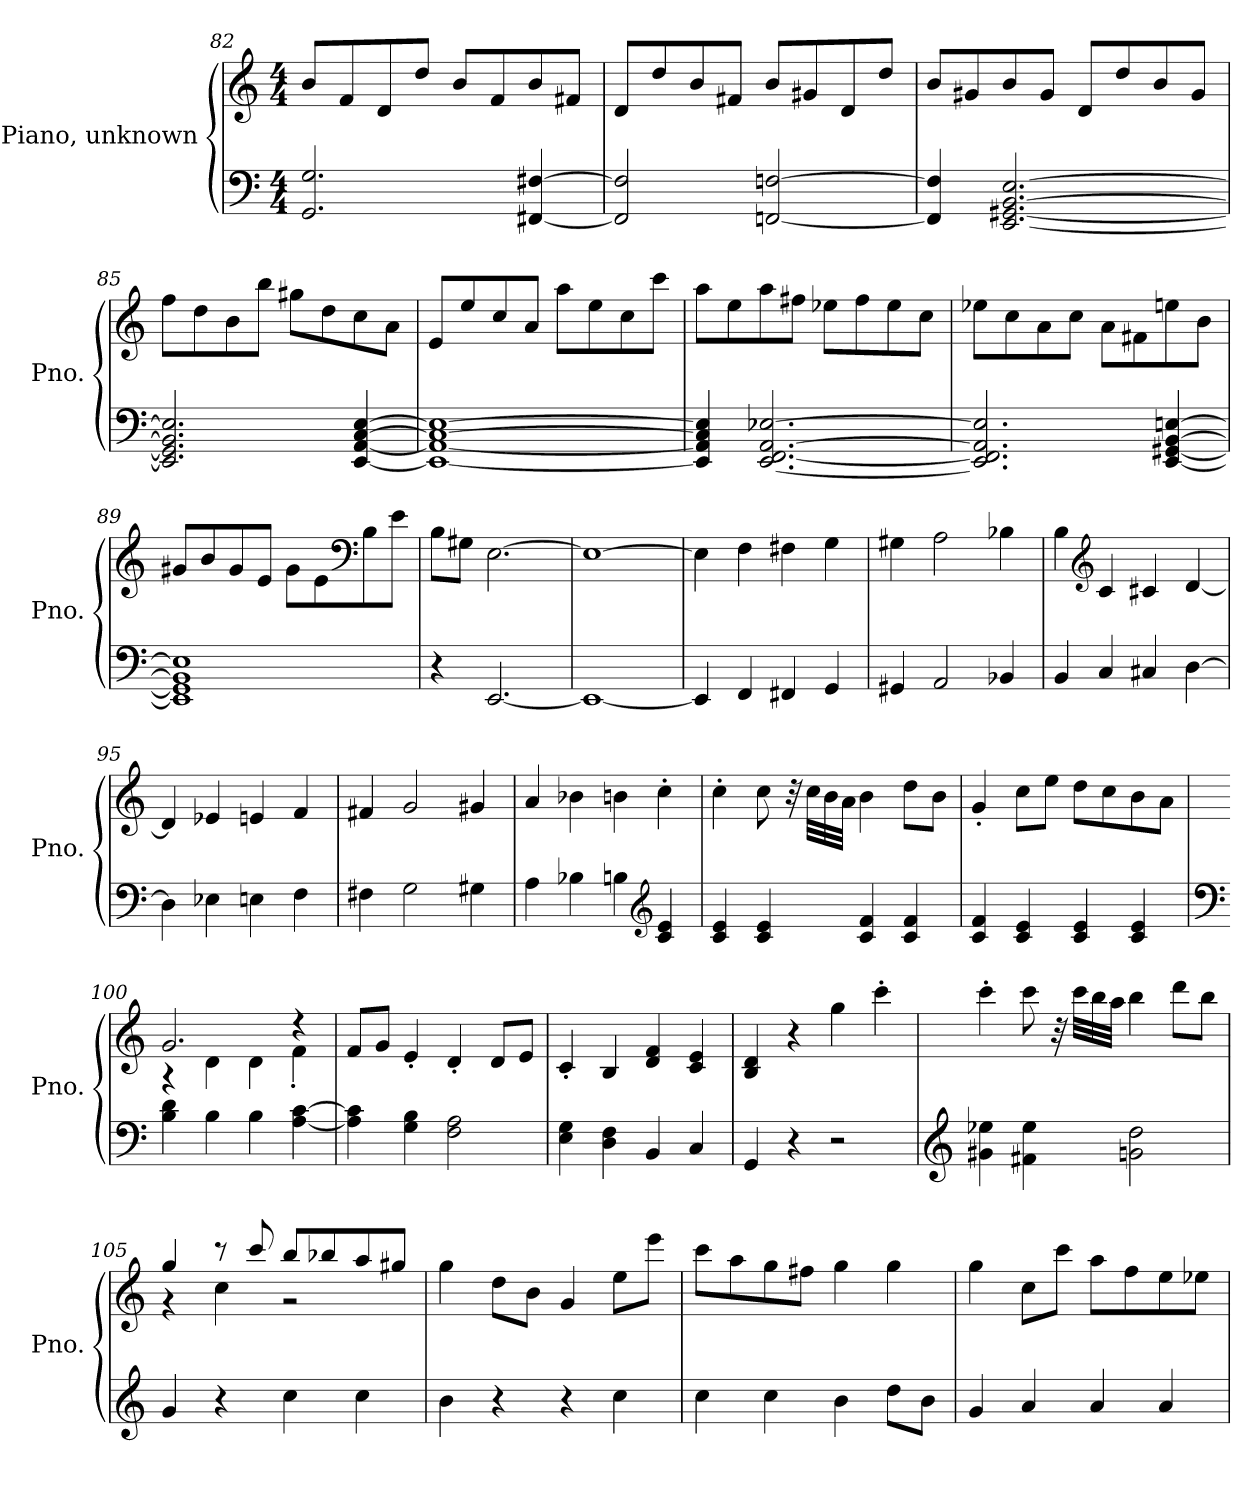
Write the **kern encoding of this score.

**kern	**kern
*part1	*part1
*staff2	*staff1
*I"Piano, unknown	*
*I'Pno.	*
*clefF4	*clefG2
*k[]	*k[]
*M4/4	*M4/4
=82	=82
2.GG/ 2.G/	8b/L
.	8f/
.	8d/
.	8dd/J
.	8b/L
.	8f/
[4FF#X/ [4F#X/	8b/
.	8f#X/J
=83	=83
2FF#/] 2F#/]	8d/L
.	8dd/
.	8b/
.	8f#X/J
[2FFn/ [2Fn/	8b/L
.	8g#X/
.	8d/
.	8dd/J
=84	=84
4FF/] 4F/]	8b/L
.	8g#X/
[2.EE/ [2.GG#X/ [2.BB/ [2.E/	8b/
.	8g#/J
.	8d/L
.	8dd/
.	8b/
.	8g#/J
!!LO:PB:g=z
=85	=85
2.EE/] 2.GG#/] 2.BB/] 2.E/]	8ff\L
.	8dd\
.	8b\
.	8bb\J
.	8gg#X\L
.	8dd\
[4EE/ [4AA/ [4C/ [4E/	8cc\
.	8a\J
=86	=86
1EE_ 1AA_ 1C_ 1E_	8e/L
.	8ee/
.	8cc/
.	8a/J
.	8aa\L
.	8ee\
.	8cc\
.	8ccc\J
=87	=87
4EE/] 4AA/] 4C/] 4E/]	8aa\L
.	8ee\
[2.EE/ [2.FF/ [2.AA/ [2.E-X/	8aa\
.	8ff#X\J
.	8ee-X\L
.	8ff#\
.	8ee-\
.	8cc\J
=88	=88
2.EE/] 2.FF/] 2.AA/] 2.E-/]	8ee-X\L
.	8cc\
.	8a\
.	8cc\J
.	8a\L
.	8f#X\
[4EE/ [4GG#X/ [4BB/ [4En/	8een\
.	8b\J
!!LO:LB:g=z
=89	=89
1EE] 1GG#] 1BB] 1E]	8g#X/L
.	8b/
.	8g#/
.	8e/J
.	8g#\L
.	8e\
*	*clefF4
.	8B\
.	8e\J
=90	=90
4r	8B\L
.	8G#X\J
[2.EE/	[2.E\
=91	=91
1EE_	1E_
=92	=92
4EE/]	4E\]
4FF/	4F\
4FF#X/	4F#X\
4GG/	4G\
=93	=93
4GG#X/	4G#X\
2AA/	2A\
4BB-X/	4B-X\
=94	=94
4BB/	4B\
*	*clefG2
4C/	4c/
4C#X/	4c#X/
[4D\	[4d/
=95	=95
4D\]	4d/]
4E-X\	4e-X/
4En\	4en/
4F\	4f/
!!LO:LB:g=z
=96	=96
4F#X\	4f#X/
2G\	2g/
4G#X\	4g#X/
=97	=97
4A\	4a/
4B-X\	4b-X\
4Bn\	4bn\
*clefG2	*
4c/ 4e/	4cc'\
=98	=98
4c/ 4e/	4cc'\
4c/ 4e/	8cc\
.	32r
.	32cc\LLL
.	32b\
.	32a\JJJ
4c/ 4f/	4b\
4c/ 4f/	8dd\L
.	8b\J
=99	=99
4c/ 4f/	4g'/
4c/ 4e/	8cc\L
.	8ee\J
4c/ 4e/	8dd\L
.	8cc\
4c/ 4e/	8b\
.	8a\J
=100	=100
*clefF4	*
*	*^
4B\ 4d\	2.g/	4r
4B\	.	4d\
4B\	.	4d\
[4A\ [4c\	4r	4f'\
*	*v	*v
=101	=101
4A\] 4c\]	8f/L
.	8g/J
4G\ 4B\	4e'/
2F\ 2A\	4d'/
.	8d/L
.	8e/J
!!LO:LB:g=z
=102	=102
4E\ 4G\	4c'/
4D\ 4F\	4B/
4BB/	4d/ 4f/
4C/	4c/ 4e/
=103	=103
4GG/	4B/ 4d/
4r	4r
2r	4gg\
.	4ccc'\
=104	=104
*clefG2	*
4g#X\ 4ee-X\	4ccc'\
4f#X\ 4ee-\	8ccc\
.	32r
.	32ccc\LLL
.	32bb\
.	32aa\JJJ
2gn\ 2dd\	4bb\
.	8ddd\L
.	8bb\J
=105	=105
*	*^
4g/	4gg/	4r
4r	8r	4cc\
.	8ccc/	.
4cc\	8bb/L	2r
.	8bb-X/	.
4cc\	8aa/	.
.	8gg#X/J	.
*	*v	*v
=106	=106
4b\	4gg\
4r	8dd\L
.	8b\J
4r	4g/
4cc\	8ee\L
.	8eee\J
!!LO:LB:g=z
=107	=107
4cc\	8ccc\L
.	8aa\
4cc\	8gg\
.	8ff#X\J
4b\	4gg\
8dd\L	4gg\
8b\J	.
=108	=108
4g/	4gg\
4a/	8cc\L
.	8ccc\J
4a/	8aa\L
.	8ff\
4a/	8ee\
.	8ee-X\J
=	=
*-	*-
